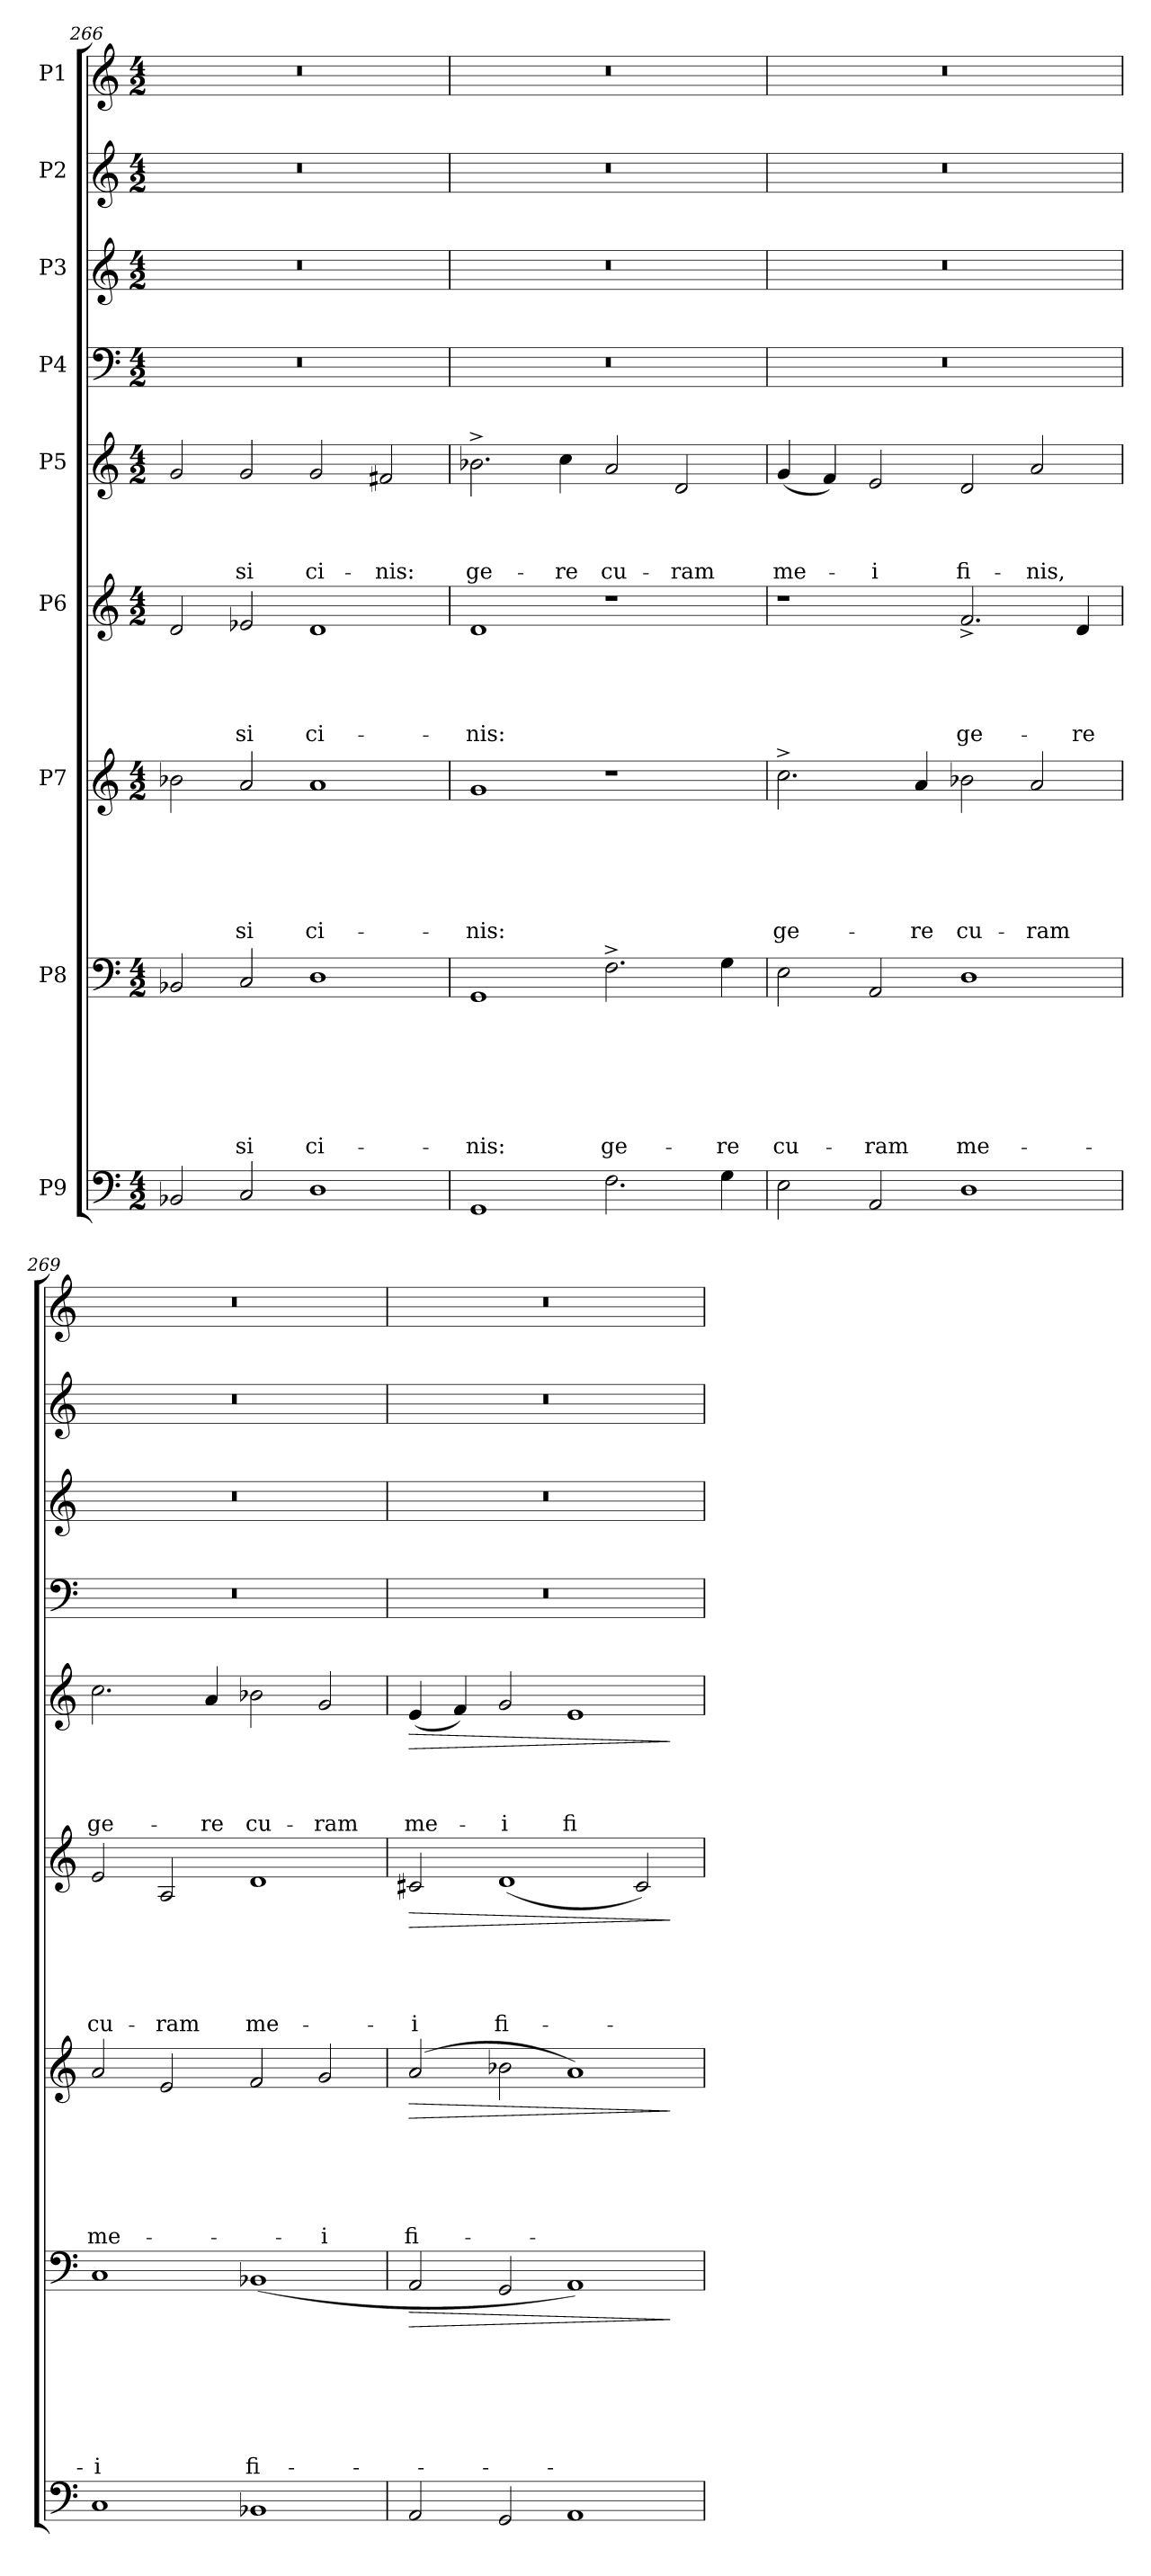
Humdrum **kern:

**kern	**kern	**text	**text	**text	**text	**text	**text	**text	**dynam	**kern	**text	**text	**text	**text	**text	**text	**dynam	**kern	**text	**text	**text	**text	**text	**dynam	**kern	**text	**text	**text	**text	**dynam	**kern	**kern	**kern	**kern
*part9	*part8	*part8	*part8	*part8	*part8	*part8	*part8	*part8	*part8	*part7	*part7	*part7	*part7	*part7	*part7	*part7	*part7	*part6	*part6	*part6	*part6	*part6	*part6	*part6	*part5	*part5	*part5	*part5	*part5	*part5	*part4	*part3	*part2	*part1
*staff9	*staff8	*staff8	*staff8	*staff8	*staff8	*staff8	*staff8	*staff8	*staff8	*staff7	*staff7	*staff7	*staff7	*staff7	*staff7	*staff7	*staff7	*staff6	*staff6	*staff6	*staff6	*staff6	*staff6	*staff6	*staff5	*staff5	*staff5	*staff5	*staff5	*staff5	*staff4	*staff3	*staff2	*staff1
*I"P9	*I"P8	*	*	*	*	*	*	*	*	*I"P7	*	*	*	*	*	*	*	*I"P6	*	*	*	*	*	*	*I"P5	*	*	*	*	*	*I"P4	*I"P3	*I"P2	*I"P1
*clefF4	*clefF4	*	*	*	*	*	*	*	*	*clefG2	*	*	*	*	*	*	*	*clefG2	*	*	*	*	*	*	*clefG2	*	*	*	*	*	*clefF4	*clefG2	*clefG2	*clefG2
*	*	*	*	*	*	*	*	*	*	*ITrd7c12	*	*	*	*	*	*	*	*	*	*	*	*	*	*	*	*	*	*	*	*	*	*ITrd7c12	*	*
*k[]	*k[]	*	*	*	*	*	*	*	*	*k[]	*	*	*	*	*	*	*	*k[]	*	*	*	*	*	*	*k[]	*	*	*	*	*	*k[]	*k[]	*k[]	*k[]
*C:	*C:	*	*	*	*	*	*	*	*	*C:	*	*	*	*	*	*	*	*C:	*	*	*	*	*	*	*C:	*	*	*	*	*	*C:	*C:	*C:	*C:
*M4/2	*M4/2	*	*	*	*	*	*	*	*	*M4/2	*	*	*	*	*	*	*	*M4/2	*	*	*	*	*	*	*M4/2	*	*	*	*	*	*M4/2	*M4/2	*M4/2	*M4/2
=266	=266	=266	=266	=266	=266	=266	=266	=266	=266	=266	=266	=266	=266	=266	=266	=266	=266	=266	=266	=266	=266	=266	=266	=266	=266	=266	=266	=266	=266	=266	=266	=266	=266	=266
*^	*	*	*	*	*	*	*	*	*	*	*	*	*	*	*	*	*	*	*	*	*	*	*	*	*	*	*	*	*	*	*	*	*	*
2BB-X/	0ryy	2BB-X/	.	.	.	.	.	.	.	.	2B-X\	.	.	.	.	.	.	.	2d/	.	.	.	.	.	.	2g/	.	.	.	.	.	0r	0r	0r	0r
!	!	!	!	!	!	!	!	!	!LO:LY:b	!	!	!	!	!	!	!	!LO:LY:b	!	!	!	!	!	!	!LO:LY:b	!	!	!	!	!	!LO:LY:b	!	!	!	!	!
2C/	.	2C/	.	.	.	.	.	.	-si	.	2A/	.	.	.	.	.	-si	.	2e-X/	.	.	.	.	-si	.	2g/	.	.	.	-si	.	.	.	.	.
!	!	!	!	!	!	!	!	!	!LO:LY:b	!	!	!	!	!	!	!	!LO:LY:b	!	!	!	!	!	!	!LO:LY:b	!	!	!	!	!	!LO:LY:b	!	!	!	!	!
1D	.	1D	.	.	.	.	.	.	ci-	.	1A	.	.	.	.	.	ci-	.	1d	.	.	.	.	ci-	.	2g/	.	.	.	ci-	.	.	.	.	.
!	!	!	!	!	!	!	!	!	!	!	!	!	!	!	!	!	!	!	!	!	!	!	!	!	!	!	!	!	!	!LO:LY:b	!	!	!	!	!
.	.	.	.	.	.	.	.	.	.	.	.	.	.	.	.	.	.	.	.	.	.	.	.	.	.	2f#X/	.	.	.	-nis:	.	.	.	.	.
=267	=267	=267	=267	=267	=267	=267	=267	=267	=267	=267	=267	=267	=267	=267	=267	=267	=267	=267	=267	=267	=267	=267	=267	=267	=267	=267	=267	=267	=267	=267	=267	=267	=267	=267	=267
!	!	!	!	!	!	!	!	!	!LO:LY:b	!	!	!	!	!	!	!	!LO:LY:b	!	!	!	!	!	!	!LO:LY:b	!	!	!	!	!	!LO:LY:b	!	!	!	!	!
1GG	0ryy	1GG	.	.	.	.	.	.	-nis:	.	1G	.	.	.	.	.	-nis:	.	1d	.	.	.	.	-nis:	.	2.b-X^>\	.	.	.	ge-	.	0r	0r	0r	0r
!	!	!	!	!	!	!	!	!	!	!	!	!	!	!	!	!	!	!	!	!	!	!	!	!	!	!	!	!	!	!LO:LY:b	!	!	!	!	!
.	.	.	.	.	.	.	.	.	.	.	.	.	.	.	.	.	.	.	.	.	.	.	.	.	.	4cc\	.	.	.	-re	.	.	.	.	.
!	!	!	!	!	!	!	!	!	!LO:LY:b	!	!	!	!	!	!	!	!	!	!	!	!	!	!	!	!	!	!	!	!	!LO:LY:b	!	!	!	!	!
2.F\	.	2.F^>\	.	.	.	.	.	.	ge-	.	1r	.	.	.	.	.	.	.	1r	.	.	.	.	.	.	2a/	.	.	.	cu-	.	.	.	.	.
!	!	!	!	!	!	!	!	!	!	!	!	!	!	!	!	!	!	!	!	!	!	!	!	!	!	!	!	!	!	!LO:LY:b	!	!	!	!	!
.	.	.	.	.	.	.	.	.	.	.	.	.	.	.	.	.	.	.	.	.	.	.	.	.	.	2d/	.	.	.	-ram	.	.	.	.	.
!	!	!	!	!	!	!	!	!	!LO:LY:b	!	!	!	!	!	!	!	!	!	!	!	!	!	!	!	!	!	!	!	!	!	!	!	!	!	!
4G\	.	4G\	.	.	.	.	.	.	-re	.	.	.	.	.	.	.	.	.	.	.	.	.	.	.	.	.	.	.	.	.	.	.	.	.	.
!!LO:PB:g=z
=268	=268	=268	=268	=268	=268	=268	=268	=268	=268	=268	=268	=268	=268	=268	=268	=268	=268	=268	=268	=268	=268	=268	=268	=268	=268	=268	=268	=268	=268	=268	=268	=268	=268	=268	=268
!	!	!	!	!	!	!	!	!	!LO:LY:b	!	!	!	!	!	!	!	!LO:LY:b	!	!	!	!	!	!	!	!	!	!	!	!	!LO:LY:b	!	!	!	!	!
2E\	0ryy	2E\	.	.	.	.	.	.	cu-	.	2.c^>\	.	.	.	.	.	ge-	.	1r	.	.	.	.	.	.	(<4g/	.	.	.	me-	.	0r	0r	0r	0r
.	.	.	.	.	.	.	.	.	.	.	.	.	.	.	.	.	.	.	.	.	.	.	.	.	.	4f/)	.	.	.	.	.	.	.	.	.
!	!	!	!	!	!	!	!	!	!LO:LY:b	!	!	!	!	!	!	!	!	!	!	!	!	!	!	!	!	!	!	!	!	!LO:LY:b	!	!	!	!	!
2AA/	.	2AA/	.	.	.	.	.	.	-ram	.	.	.	.	.	.	.	.	.	.	.	.	.	.	.	.	2e/	.	.	.	-i	.	.	.	.	.
!	!	!	!	!	!	!	!	!	!	!	!	!	!	!	!	!	!LO:LY:b	!	!	!	!	!	!	!	!	!	!	!	!	!	!	!	!	!	!
.	.	.	.	.	.	.	.	.	.	.	4A/	.	.	.	.	.	-re	.	.	.	.	.	.	.	.	.	.	.	.	.	.	.	.	.	.
!	!	!	!	!	!	!	!	!	!LO:LY:b	!	!	!	!	!	!	!	!LO:LY:b	!	!	!	!	!	!	!LO:LY:b	!	!	!	!	!	!LO:LY:b	!	!	!	!	!
1D	.	1D	.	.	.	.	.	.	me-	.	2B-X\	.	.	.	.	.	cu-	.	2.f^</	.	.	.	.	ge-	.	2d/	.	.	.	fi-	.	.	.	.	.
!	!	!	!	!	!	!	!	!	!	!	!	!	!	!	!	!	!LO:LY:b	!	!	!	!	!	!	!	!	!	!	!	!	!LO:LY:b	!	!	!	!	!
.	.	.	.	.	.	.	.	.	.	.	2A/	.	.	.	.	.	-ram	.	.	.	.	.	.	.	.	2a/	.	.	.	-nis,	.	.	.	.	.
!	!	!	!	!	!	!	!	!	!	!	!	!	!	!	!	!	!	!	!	!	!	!	!	!LO:LY:b	!	!	!	!	!	!	!	!	!	!	!
.	.	.	.	.	.	.	.	.	.	.	.	.	.	.	.	.	.	.	4d/	.	.	.	.	-re	.	.	.	.	.	.	.	.	.	.	.
=269	=269	=269	=269	=269	=269	=269	=269	=269	=269	=269	=269	=269	=269	=269	=269	=269	=269	=269	=269	=269	=269	=269	=269	=269	=269	=269	=269	=269	=269	=269	=269	=269	=269	=269	=269
!	!	!	!	!	!	!	!	!	!LO:LY:b	!	!	!	!	!	!	!	!LO:LY:b	!	!	!	!	!	!	!LO:LY:b	!	!	!	!	!	!LO:LY:b	!	!	!	!	!
1C	0ryy	1C	.	.	.	.	.	.	-i	.	2A/	.	.	.	.	.	me-	.	2e/	.	.	.	.	cu-	.	2.cc\	.	.	.	ge-	.	0r	0r	0r	0r
!	!	!	!	!	!	!	!	!	!	!	!	!	!	!	!	!	!	!	!	!	!	!	!	!LO:LY:b	!	!	!	!	!	!	!	!	!	!	!
.	.	.	.	.	.	.	.	.	.	.	2E/	.	.	.	.	.	.	.	2A/	.	.	.	.	-ram	.	.	.	.	.	.	.	.	.	.	.
!	!	!	!	!	!	!	!	!	!	!	!	!	!	!	!	!	!	!	!	!	!	!	!	!	!	!	!	!	!	!LO:LY:b	!	!	!	!	!
.	.	.	.	.	.	.	.	.	.	.	.	.	.	.	.	.	.	.	.	.	.	.	.	.	.	4a/	.	.	.	-re	.	.	.	.	.
!	!	!	!	!	!	!	!	!	!LO:LY:b	!	!	!	!	!	!	!	!	!	!	!	!	!	!	!LO:LY:b	!	!	!	!	!	!LO:LY:b	!	!	!	!	!
1BB-X	.	(<1BB-X	.	.	.	.	.	.	fi-	.	2F/	.	.	.	.	.	.	.	1d	.	.	.	.	me-	.	2b-X\	.	.	.	cu-	.	.	.	.	.
!	!	!	!	!	!	!	!	!	!	!	!	!	!	!	!	!	!LO:LY:b	!	!	!	!	!	!	!	!	!	!	!	!	!LO:LY:b	!	!	!	!	!
.	.	.	.	.	.	.	.	.	.	.	2G/	.	.	.	.	.	-i	.	.	.	.	.	.	.	.	2g/	.	.	.	-ram	.	.	.	.	.
=270	=270	=270	=270	=270	=270	=270	=270	=270	=270	=270	=270	=270	=270	=270	=270	=270	=270	=270	=270	=270	=270	=270	=270	=270	=270	=270	=270	=270	=270	=270	=270	=270	=270	=270	=270
!	!	!	!	!	!	!	!	!	!	!LO:HP:b	!	!	!	!	!	!	!LO:LY:b	!LO:HP:b	!	!	!	!	!	!LO:LY:b	!LO:HP:b	!	!	!	!	!LO:LY:b	!LO:HP:b	!	!	!	!
2AA/	0ryy	2AA/	.	.	.	.	.	.	.	>	(<2A/	.	.	.	.	.	fi-	>	2c#X/	.	.	.	.	-i	>	(<4e/	.	.	.	me-	>	0r	0r	0r	0r
.	.	.	.	.	.	.	.	.	.	.	.	.	.	.	.	.	.	.	.	.	.	.	.	.	.	4f/)	.	.	.	.	.	.	.	.	.
!	!	!	!	!	!	!	!	!	!	!	!	!	!	!	!	!	!	!	!	!	!	!	!	!LO:LY:b	!	!	!	!	!	!LO:LY:b	!	!	!	!	!
2GG/	.	2GG/	.	.	.	.	.	.	.	.	2B-X\	.	.	.	.	.	.	.	(<1d	.	.	.	.	fi-	.	2g/	.	.	.	-i	.	.	.	.	.
!	!	!	!	!	!	!	!	!	!	!	!	!	!	!	!	!	!	!	!	!	!	!	!	!	!	!	!	!	!	!LO:LY:b	!	!	!	!	!
1AA	.	1AA)	.	.	.	.	.	.	.	.	1A)	.	.	.	.	.	.	.	.	.	.	.	.	.	.	1e	.	.	.	fi-	.	.	.	.	.
.	.	.	.	.	.	.	.	.	.	.	.	.	.	.	.	.	.	.	2c#/)	.	.	.	.	.	.	.	.	.	.	.	.	.	.	.	.
*v	*v	*	*	*	*	*	*	*	*	*	*	*	*	*	*	*	*	*	*	*	*	*	*	*	*	*	*	*	*	*	*	*	*	*	*
.	.	.	.	.	.	.	.	.	]	.	.	.	.	.	.	.	]	.	.	.	.	.	.	]	.	.	.	.	.	]	.	.	.	.
=	=	=	=	=	=	=	=	=	=	=	=	=	=	=	=	=	=	=	=	=	=	=	=	=	=	=	=	=	=	=	=	=	=	=
*-	*-	*-	*-	*-	*-	*-	*-	*-	*-	*-	*-	*-	*-	*-	*-	*-	*-	*-	*-	*-	*-	*-	*-	*-	*-	*-	*-	*-	*-	*-	*-	*-	*-	*-
